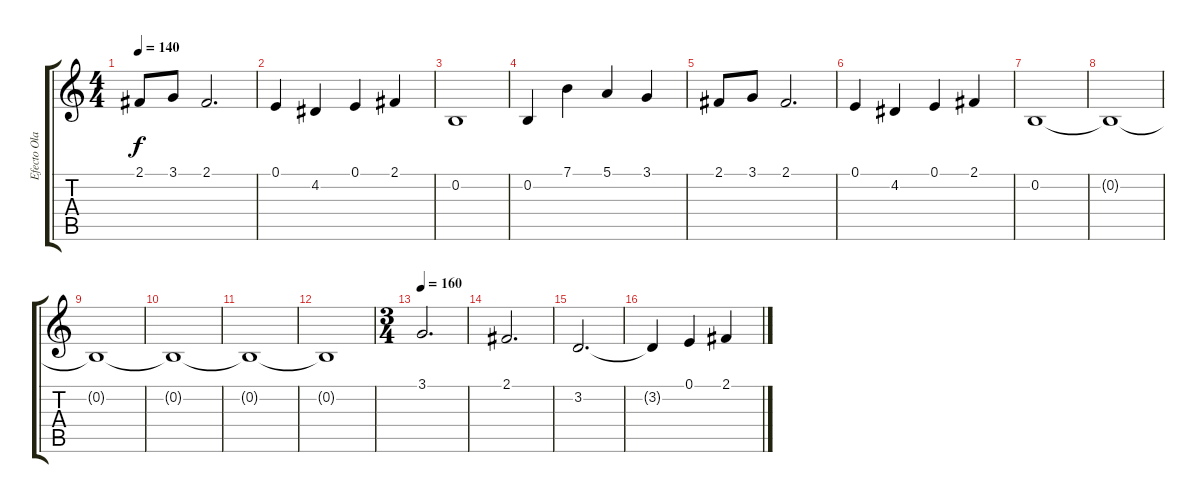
\track ("Efecto Olas" "Efecto Ola") {instrument fx7echoes}
\staff {score tabs}
\tuning (E4 B3 G3 D3 A2 E2) {hide}
\ts (4 4)
\tempo 140
\clef g2
\ks c
2.1.8{dy f} 3.1.8 2.1.2{d} |
0.1.4 4.2.4 0.1.4 2.1.4 |
0.2.1 |
0.2.4 7.1.4 5.1.4 3.1.4 |
2.1.8 3.1.8 2.1.2{d} |
0.1.4 4.2.4 0.1.4 2.1.4 |
0.2.1 |
0.2{t}.1 |
0.2{t}.1 |
0.2{t}.1 |
0.2{t}.1 |
0.2{t}.1 |
\ts (3 4)
\tempo 160
3.1.2{d volume 15} |
2.1.2{d} |
3.2.2{d} |
3.2{t}.4 0.1.4 2.1.4
